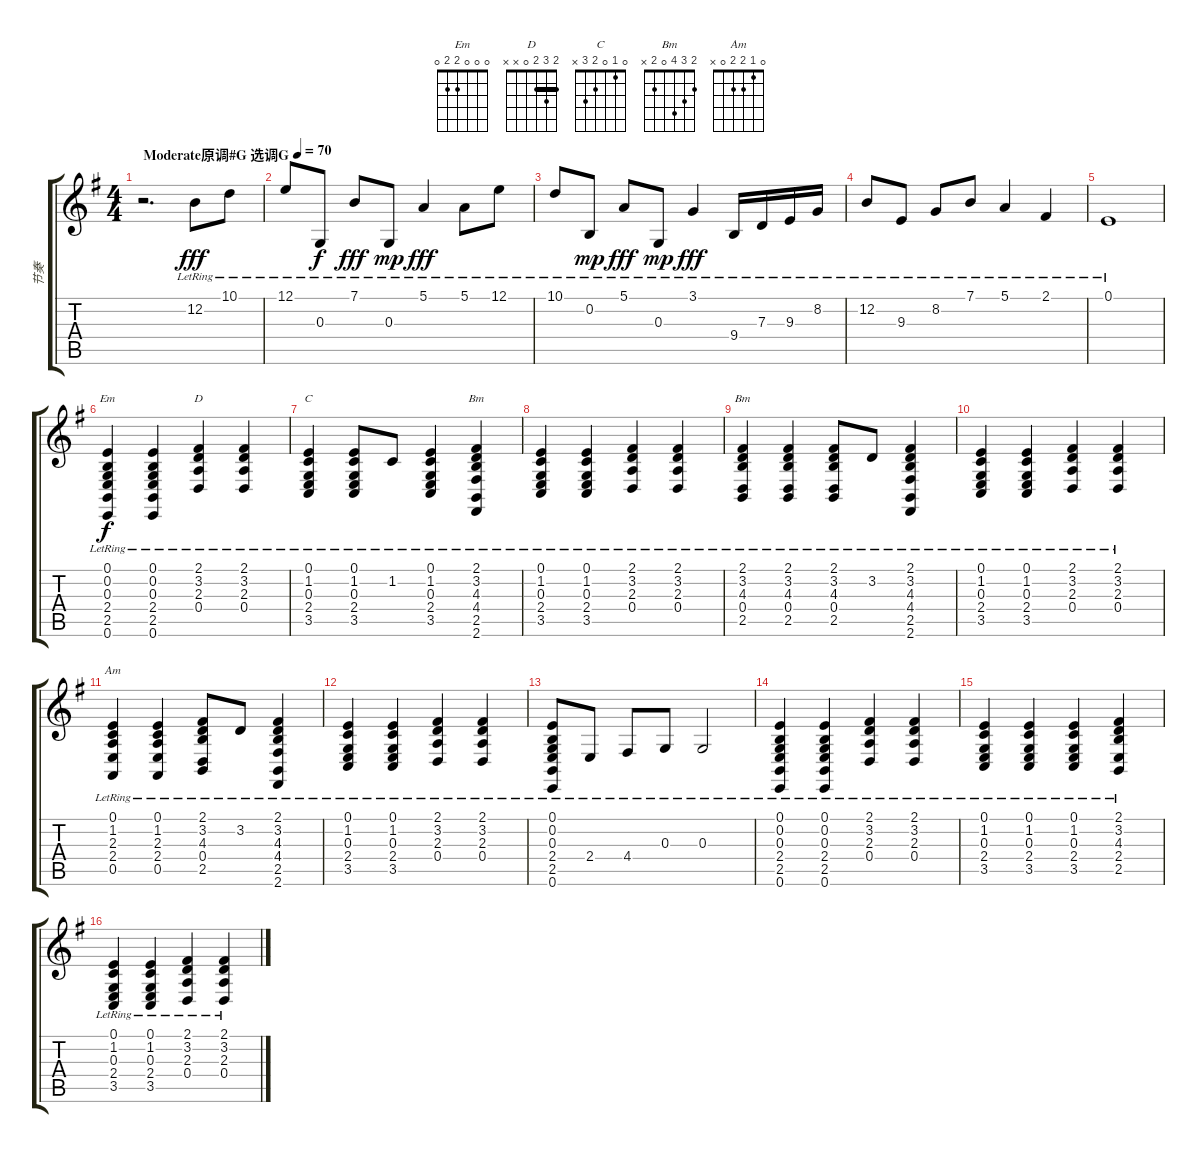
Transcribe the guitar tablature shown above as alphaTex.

\track ("节奏" "节奏") {instrument acousticgrandpiano}
\staff {score tabs}
\tuning (E4 B3 G3 D3 A2 E2) {hide}
\chord ("Em" 0 0 0 2 2 0)
\chord ("D" 2 3 2 0 x x) {barre 2}
\chord ("C" 0 1 0 2 3 x)
\chord ("Bm" 2 3 4 4 2 2) {barre 2}
\chord ("Bm" 2 3 4 0 2 x)
\chord ("Am" 0 1 2 2 0 x)
\ts (4 4)
\tempo (70 "Moderate原调#G 选调G")
\clef g2
\ks g
r.2{d dy fff instrument acousticgrandpiano} 12.2{lr}.8 10.1{lr}.8 |
12.1{lr}.8 0.3{lr}.8{dy f} 7.1{lr}.8{dy fff} 0.3{lr}.8{dy mp} 5.1{lr}.4{dy fff} 5.1{lr}.8 12.1{lr}.8 |
10.1{lr}.8 0.2{lr}.8{dy mp} 5.1{lr}.8{dy fff} 0.3{lr}.8{dy mp} 3.1{lr}.4{dy fff} 9.4{lr}.16 7.3{lr}.16 9.3{lr}.16 8.2{lr}.16 |
12.2{lr}.8 9.3{lr}.8{txt ""} 8.2{lr}.8 7.1{lr}.8 5.1{lr}.4 2.1{lr}.4 |
0.1{lr}.1 |
(0.1{lr} 0.2{lr} 0.3{lr} 2.4{lr} 2.5{lr} 0.6{lr}).4{ch "Em" dy f} (0.1{lr} 0.2{lr} 0.3{lr} 2.4{lr} 2.5{lr} 0.6{lr}).4 (2.1{lr} 3.2{lr} 2.3{lr} 0.4{lr}).4{ch "D"} (2.1{lr} 3.2{lr} 2.3{lr} 0.4{lr}).4 |
(0.1{lr} 1.2{lr} 0.3{lr} 2.4{lr} 3.5{lr}).4{ch "C"} (0.1{lr} 1.2{lr} 0.3{lr} 2.4{lr} 3.5{lr}).8 1.2{lr}.8 (0.1{lr} 1.2{lr} 0.3{lr} 2.4{lr} 3.5{lr}).4 (2.1{lr} 3.2{lr} 4.3{lr} 4.4{lr} 2.5{lr} 2.6{lr}).4{ch "Bm"} |
(0.1{lr} 1.2{lr} 0.3{lr} 2.4{lr} 3.5{lr}).4 (0.1{lr} 1.2{lr} 0.3{lr} 2.4{lr} 3.5{lr}).4 (2.1{lr} 3.2{lr} 2.3{lr} 0.4{lr}).4 (2.1{lr} 3.2{lr} 2.3{lr} 0.4{lr}).4 |
(2.1{lr} 3.2{lr} 4.3{lr} 0.4{lr} 2.5{lr}).4{ch "Bm"} (2.1{lr} 3.2{lr} 4.3{lr} 0.4{lr} 2.5{lr}).4 (2.1{lr} 3.2{lr} 4.3{lr} 0.4{lr} 2.5{lr}).8 3.2{lr}.8 (2.1{lr} 3.2{lr} 4.3{lr} 4.4{lr} 2.5{lr} 2.6{lr}).4 |
(0.1{lr} 1.2{lr} 0.3{lr} 2.4{lr} 3.5{lr}).4 (0.1{lr} 1.2{lr} 0.3{lr} 2.4{lr} 3.5{lr}).4 (2.1{lr} 3.2{lr} 2.3{lr} 0.4{lr}).4 (2.1{lr} 3.2{lr} 2.3{lr} 0.4{lr}).4 |
(0.1{lr} 1.2{lr} 2.3{lr} 2.4{lr} 0.5{lr}).4{ch "Am"} (0.1{lr} 1.2{lr} 2.3{lr} 2.4{lr} 0.5{lr}).4 (2.1{lr} 3.2{lr} 4.3{lr} 0.4{lr} 2.5{lr}).8 3.2{lr}.8 (2.1{lr} 3.2{lr} 4.3{lr} 4.4{lr} 2.5{lr} 2.6{lr}).4 |
(0.1{lr} 1.2{lr} 0.3{lr} 2.4{lr} 3.5{lr}).4 (0.1{lr} 1.2{lr} 0.3{lr} 2.4{lr} 3.5{lr}).4 (2.1{lr} 3.2{lr} 2.3{lr} 0.4{lr}).4 (2.1{lr} 3.2{lr} 2.3{lr} 0.4{lr}).4 |
(0.1{lr} 0.2{lr} 0.3{lr} 2.4{lr} 2.5{lr} 0.6{lr}).8 2.4{lr}.8 4.4{lr}.8 0.3{lr}.8 0.3{lr}.2 |
(0.1{lr} 0.2{lr} 0.3{lr} 2.4{lr} 2.5{lr} 0.6{lr}).4 (0.1{lr} 0.2{lr} 0.3{lr} 2.4{lr} 2.5{lr} 0.6{lr}).4 (2.1{lr} 3.2{lr} 2.3{lr} 0.4{lr}).4 (2.1{lr} 3.2{lr} 2.3{lr} 0.4{lr}).4 |
(0.1{lr} 1.2{lr} 0.3{lr} 2.4{lr} 3.5{lr}).4 (0.1{lr} 1.2{lr} 0.3{lr} 2.4{lr} 3.5{lr}).4 (0.1{lr} 1.2{lr} 0.3{lr} 2.4{lr} 3.5{lr}).4 (2.1{lr} 3.2{lr} 4.3{lr} 2.4{lr} 2.5{lr}).4 |
(0.1{lr} 1.2{lr} 0.3{lr} 2.4{lr} 3.5{lr}).4 (0.1{lr} 1.2{lr} 0.3{lr} 2.4{lr} 3.5{lr}).4 (2.1{lr} 3.2{lr} 2.3{lr} 0.4{lr}).4 (2.1{lr} 3.2{lr} 2.3{lr} 0.4{lr}).4
